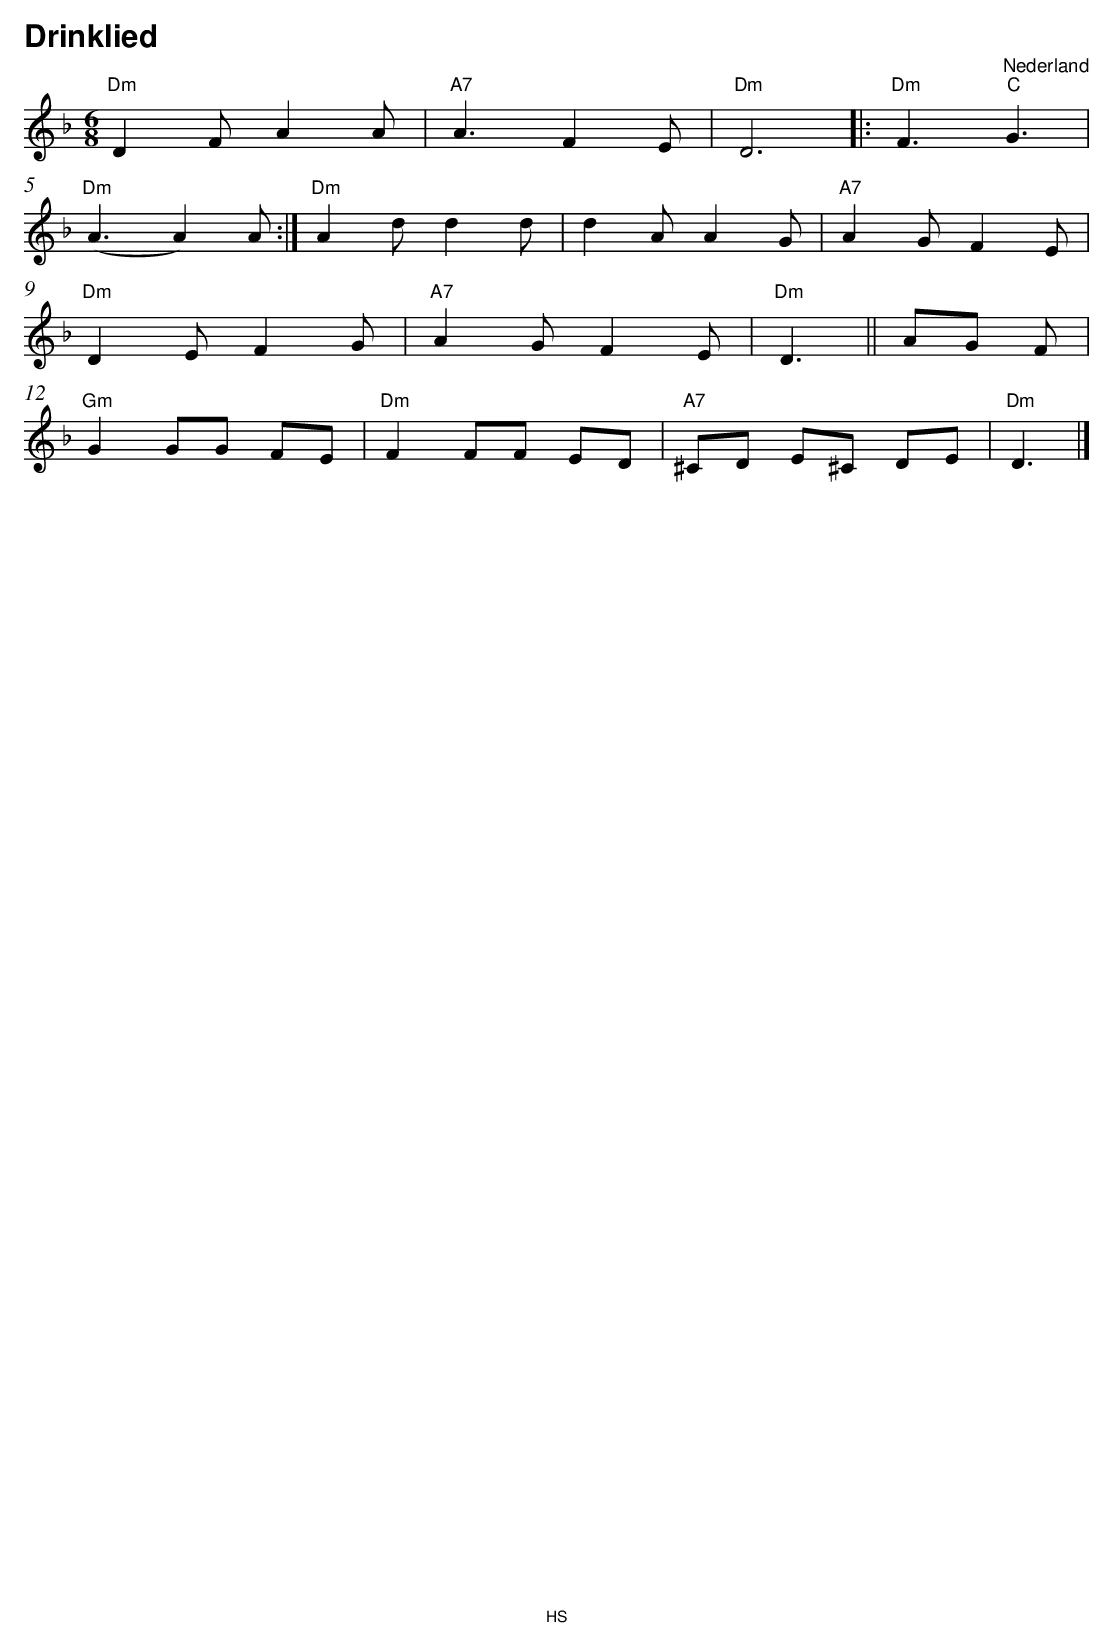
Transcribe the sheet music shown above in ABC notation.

X:1
T:Drinklied
O:Nederland
M:6/8
L:1/8
Q:1/4=176
K:F
V:1
"Dm" D2 FA2 A|"A7" A3 F2 E|"Dm" D6  |:"Dm" F3 "C" G3 |
"Dm" (A3 A2) A :|"Dm" A2 dd2 d|d2 AA2 G|"A7" A2 GF2 E|
"Dm" D2 EF2 G|"A7" A2 GF2 E|"Dm" D3  ||AG F|
"Gm" G2 GG FE |"Dm" F2 FF ED |"A7" ^CD E^C DE |"Dm" D3 |]
